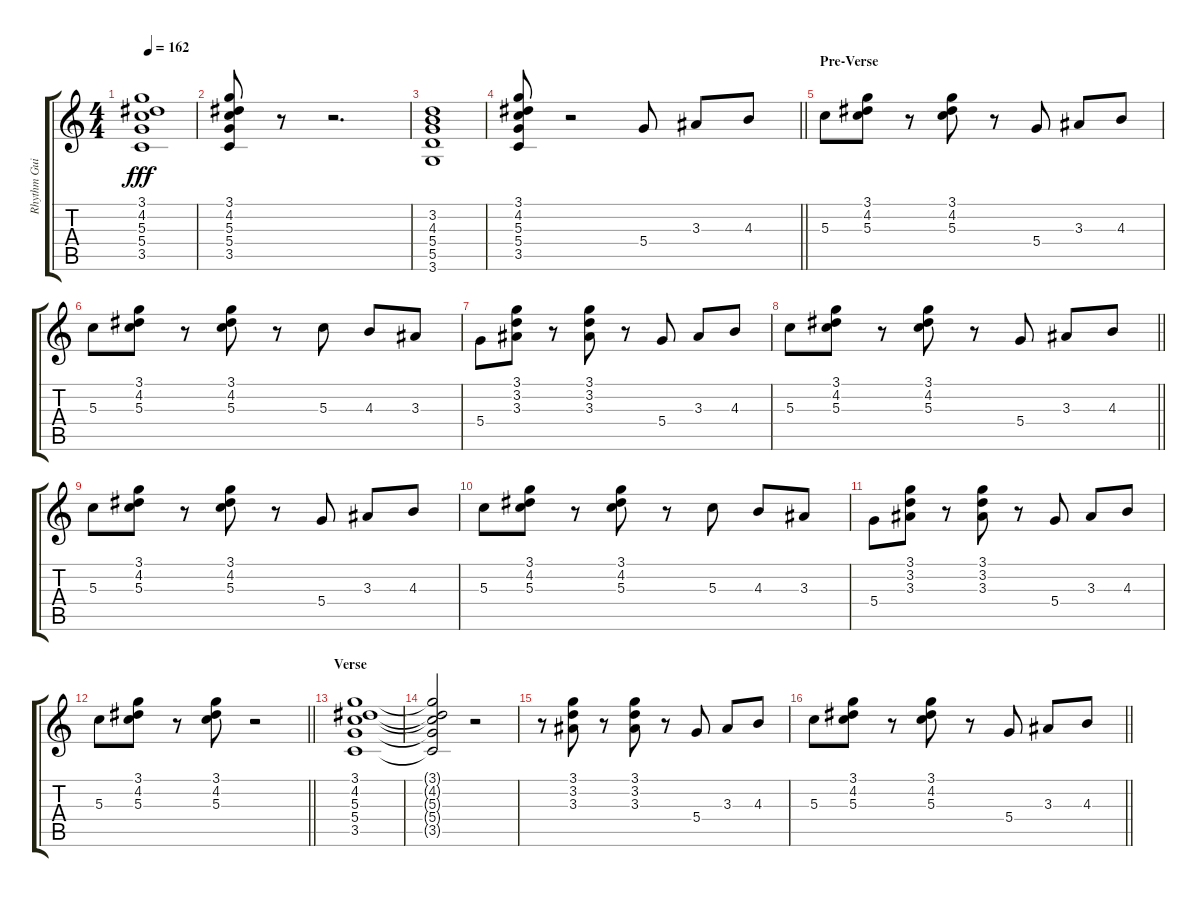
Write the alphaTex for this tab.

\track ("Rhythm Guitar" "Rhythm Gui") {instrument overdrivenguitar}
\staff {score tabs}
\tuning (E4 B3 G3 D3 A2 E2) {hide}
\ts (4 4)
\tempo 162
\clef g2
\ks c
(3.1 4.2 5.3 5.4 3.5).1{dy fff} |
(3.1 4.2 5.3 5.4 3.5).8 r.8 r.2{d} |
(3.2 4.3 5.4 5.5 3.6).1 |
\barLineRight lightlight
(3.1 4.2 5.3 5.4 3.5).8 r.2 5.4.8 3.3.8 4.3.8 |
\section ("" "Pre-Verse")
5.3.8 (3.1 4.2 5.3).8 r.8 (3.1 4.2 5.3).8 r.8 5.4.8 3.3.8 4.3.8 |
5.3.8 (3.1 4.2 5.3).8 r.8 (3.1 4.2 5.3).8 r.8 5.3.8 4.3.8 3.3.8 |
5.4.8 (3.1 3.2 3.3).8 r.8 (3.1 3.2 3.3).8 r.8 5.4.8 3.3.8 4.3.8 |
\barLineRight lightlight
5.3.8 (3.1 4.2 5.3).8 r.8 (3.1 4.2 5.3).8 r.8 5.4.8 3.3.8 4.3.8 |
5.3.8 (3.1 4.2 5.3).8 r.8 (3.1 4.2 5.3).8 r.8 5.4.8 3.3.8 4.3.8 |
5.3.8 (3.1 4.2 5.3).8 r.8 (3.1 4.2 5.3).8 r.8 5.3.8 4.3.8 3.3.8 |
5.4.8 (3.1 3.2 3.3).8 r.8 (3.1 3.2 3.3).8 r.8 5.4.8 3.3.8 4.3.8 |
\barLineRight lightlight
5.3.8 (3.1 4.2 5.3).8 r.8 (3.1 4.2 5.3).8 r.2 |
\section ("" "Verse")
(3.1 4.2 5.3 5.4 3.5).1 |
(3.1{t} 4.2{t} 5.3{t} 5.4{t} 3.5{t}).2 r.2 |
r.8 (3.1 3.2 3.3).8 r.8 (3.1 3.2 3.3).8 r.8 5.4.8 3.3.8 4.3.8 |
\barLineRight lightlight
5.3.8 (3.1 4.2 5.3).8 r.8 (3.1 4.2 5.3).8 r.8 5.4.8 3.3.8 4.3.8
